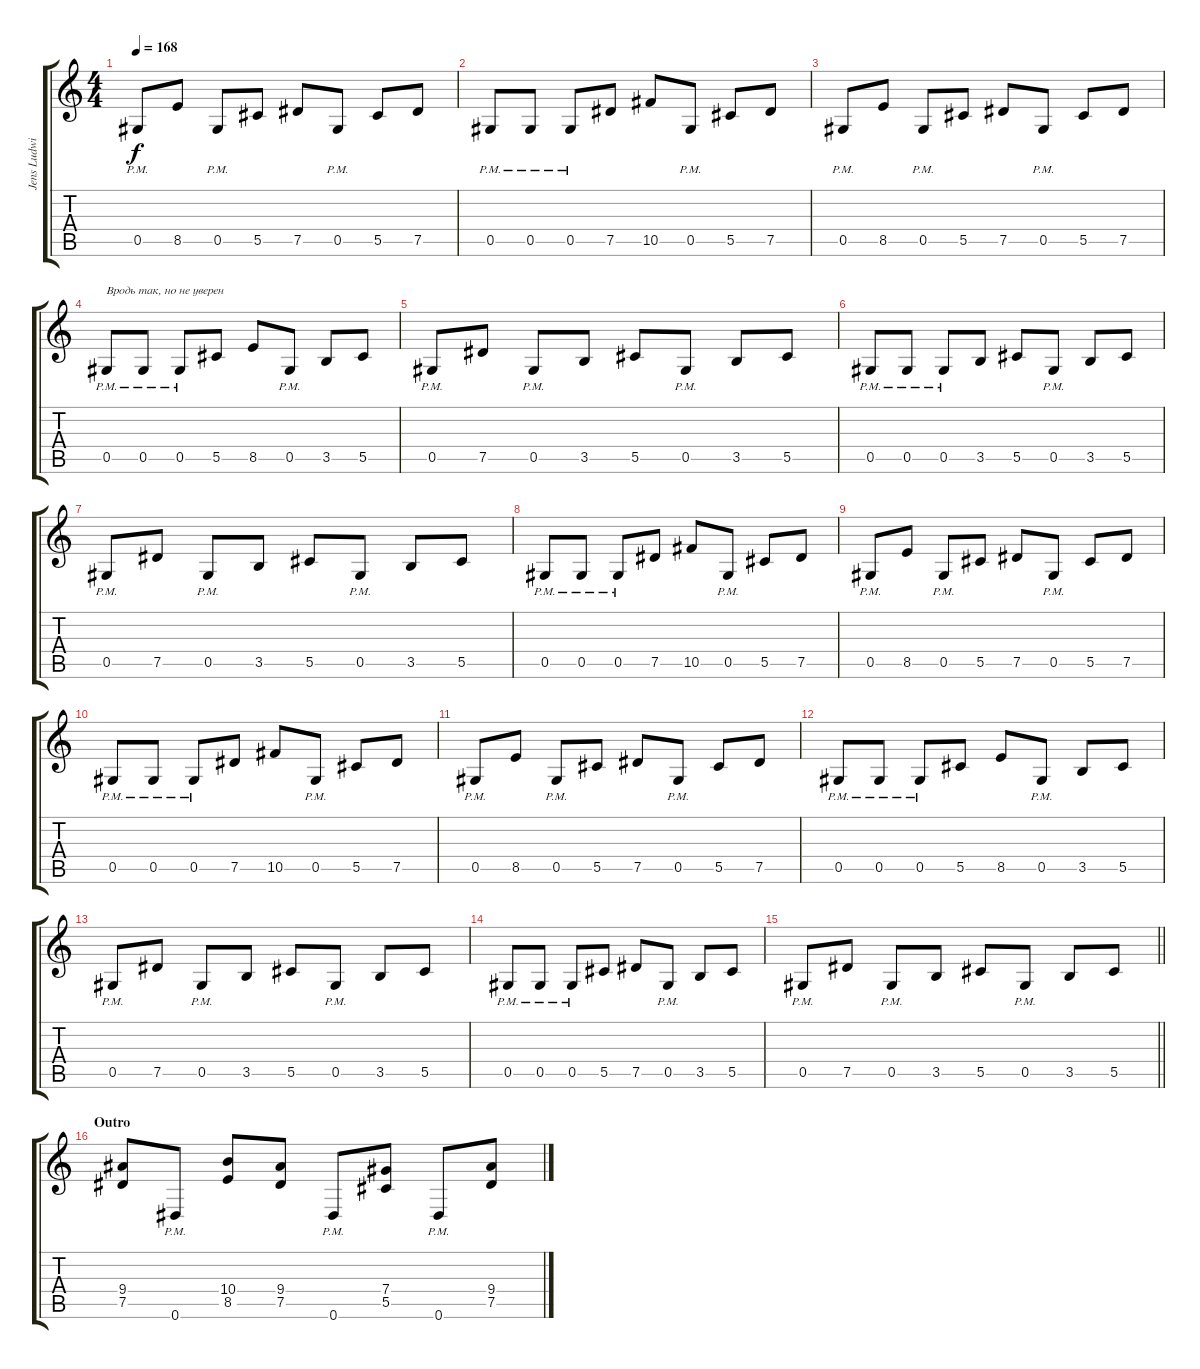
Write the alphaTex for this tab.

\track ("Jens Ludwig (?)" "Jens Ludwi") {instrument distortionguitar}
\staff {score tabs}
\tuning (Eb4 Bb3 Gb3 Db3 Ab2 Eb2) {hide}
\ts (4 4)
\tempo 168
\clef g2
\ks c
0.5{pm}.8{dy f} 8.5.8 0.5{pm}.8 5.5.8 7.5.8 0.5{pm}.8 5.5.8 7.5.8 |
0.5{pm}.8 0.5{pm}.8 0.5{pm}.8 7.5.8 10.5.8 0.5{pm}.8 5.5.8 7.5.8 |
0.5{pm}.8 8.5.8 0.5{pm}.8 5.5.8 7.5.8 0.5{pm}.8 5.5.8 7.5.8 |
0.5{pm}.8{txt "Вродь так, но не уверен"} 0.5{pm}.8 0.5{pm}.8 5.5.8 8.5.8 0.5{pm}.8 3.5.8 5.5.8 |
0.5{pm}.8 7.5.8 0.5{pm}.8 3.5.8 5.5.8 0.5{pm}.8 3.5.8 5.5.8 |
0.5{pm}.8 0.5{pm}.8 0.5{pm}.8 3.5.8 5.5.8 0.5{pm}.8 3.5.8 5.5.8 |
0.5{pm}.8 7.5.8 0.5{pm}.8 3.5.8 5.5.8 0.5{pm}.8 3.5.8 5.5.8 |
0.5{pm}.8 0.5{pm}.8 0.5{pm}.8 7.5.8 10.5.8 0.5{pm}.8 5.5.8 7.5.8 |
0.5{pm}.8 8.5.8 0.5{pm}.8 5.5.8 7.5.8 0.5{pm}.8 5.5.8 7.5.8 |
0.5{pm}.8 0.5{pm}.8 0.5{pm}.8 7.5.8 10.5.8 0.5{pm}.8 5.5.8 7.5.8 |
0.5{pm}.8 8.5.8 0.5{pm}.8 5.5.8 7.5.8 0.5{pm}.8 5.5.8 7.5.8 |
0.5{pm}.8 0.5{pm}.8 0.5{pm}.8 5.5.8 8.5.8 0.5{pm}.8 3.5.8 5.5.8 |
0.5{pm}.8 7.5.8 0.5{pm}.8 3.5.8 5.5.8 0.5{pm}.8 3.5.8 5.5.8 |
0.5{pm}.8 0.5{pm}.8 0.5{pm}.8 5.5.8 7.5.8 0.5{pm}.8 3.5.8 5.5.8 |
\barLineRight lightlight
0.5{pm}.8 7.5.8 0.5{pm}.8 3.5.8 5.5.8 0.5{pm}.8 3.5.8 5.5.8 |
\section ("" "Outro")
(9.4 7.5).8 0.6{pm}.8 (10.4 8.5).8 (9.4 7.5).8 0.6{pm}.8 (7.4 5.5).8 0.6{pm}.8 (9.4 7.5).8
